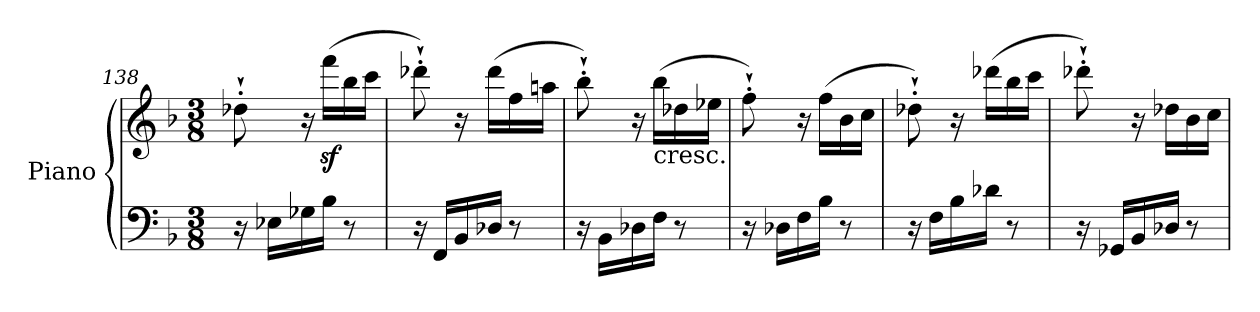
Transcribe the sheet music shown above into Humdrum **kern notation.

**kern	**kern
*part1	*part1
*staff2	*staff1
*I"Piano	*
*I'Pno	*
*clefF4	*clefG2
*k[b-]	*k[b-]
*F:	*F:
*M3/8	*M3/8
=138	=138
16r	8dd-X`'\
16E-X\LL	.
16G-X\	16r
16B-\JJ	(16fffz<\LL
8r	16bb-\
.	16ccc\JJ
=139	=139
16r	8ddd-X`'\)
16FF/LL	.
16BB-/	16r
16D-X/JJ	(16ddd-\LL
8r	16ff\
.	16aan\JJ
!!LO:LB:g=z
=140	=140
16r	8bb-`'\)
16BB-\LL	.
16D-X\	16r
!	!LO:TX:b:t=cresc.
16F\JJ	(16bb-\LL
8r	16dd-X\
.	16ee-X\JJ
=141	=141
16r	8ff`'\)
16D-X\LL	.
16F\	16r
16B-\JJ	(16ff\LL
8r	16b-\
.	16cc\JJ
=142	=142
16r	8dd-X`'\)
16F\LL	.
16B-\	16r
16d-X\JJ	(16ddd-X\LL
8r	16bb-\
.	16ccc\JJ
=143	=143
16r	8ddd-X`'\)
16GG-X/LL	.
16BB-/	16r
16D-X/JJ	16dd-X\LL
8r	16b-\
.	16cc\JJ
=	=
*-	*-
